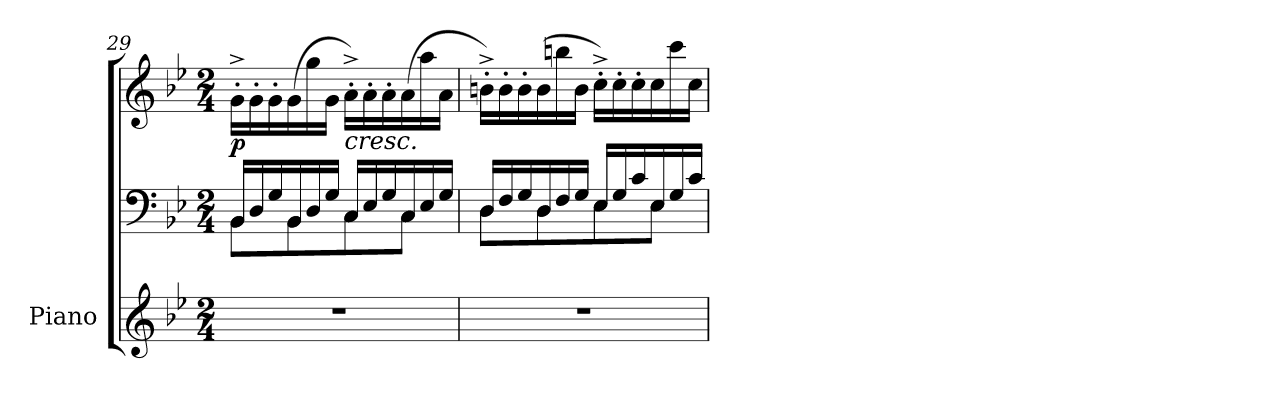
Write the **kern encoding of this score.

**kern	**kern	**kern	**dynam
*part1	*part1	*part1	*part1
*staff3	*staff2	*staff1	*staff1/2/3
*I"Piano	*	*	*
*I'Pno	*	*	*
*clefG2	*clefF4	*clefG2	*
*k[b-e-]	*k[b-e-]	*k[b-e-]	*
*M2/4	*M2/4	*M2/4	*
*	*Xtuplet	*Xtuplet	*
=29	=29	=29	=29
*	*^	*	*
!	!	!	!	!LO:DY:b
2r	24BB-/LL	8BB-\L	24g'^\LL	p
.	24D/	.	24g'\	.
.	24G/	.	24g'\	.
.	24BB-/	8BB-\	(>24g\	.
.	24D/	.	24gg\	.
.	24G/JJ	.	24g\JJ	.
!	!	!	!LO:TX:b:i:t=cresc.	!
.	24C/LL	8C\	24a'^\LL)	.
.	24E-/	.	24a'\	.
.	24G/	.	24a'\	.
.	24C/	8C\J	(>24a\	.
.	24E-/	.	24aa\	.
.	24G/JJ	.	24a\JJ	.
!!LO:LB:g=z
=30	=30	=30	=30	=30
2r	24D/LL	8D\L	24bn'^\LL)	.
.	24F/	.	24b'\	.
.	24G/	.	24b'\	.
.	24D/	8D\	(>24b\	.
.	24F/	.	24bbn\	.
.	24G/JJ	.	24b\JJ	.
.	24E-/LL	8E-\	24cc'^\LL)	.
.	24G/	.	24cc'\	.
.	24c/	.	24cc'\	.
.	24E-/	8E-\J	24cc\	.
.	24G/	.	24ccc\	.
.	24c/JJ	.	24cc\JJ	.
*	*v	*v	*	*
=	=	=	=
*-	*-	*-	*-
